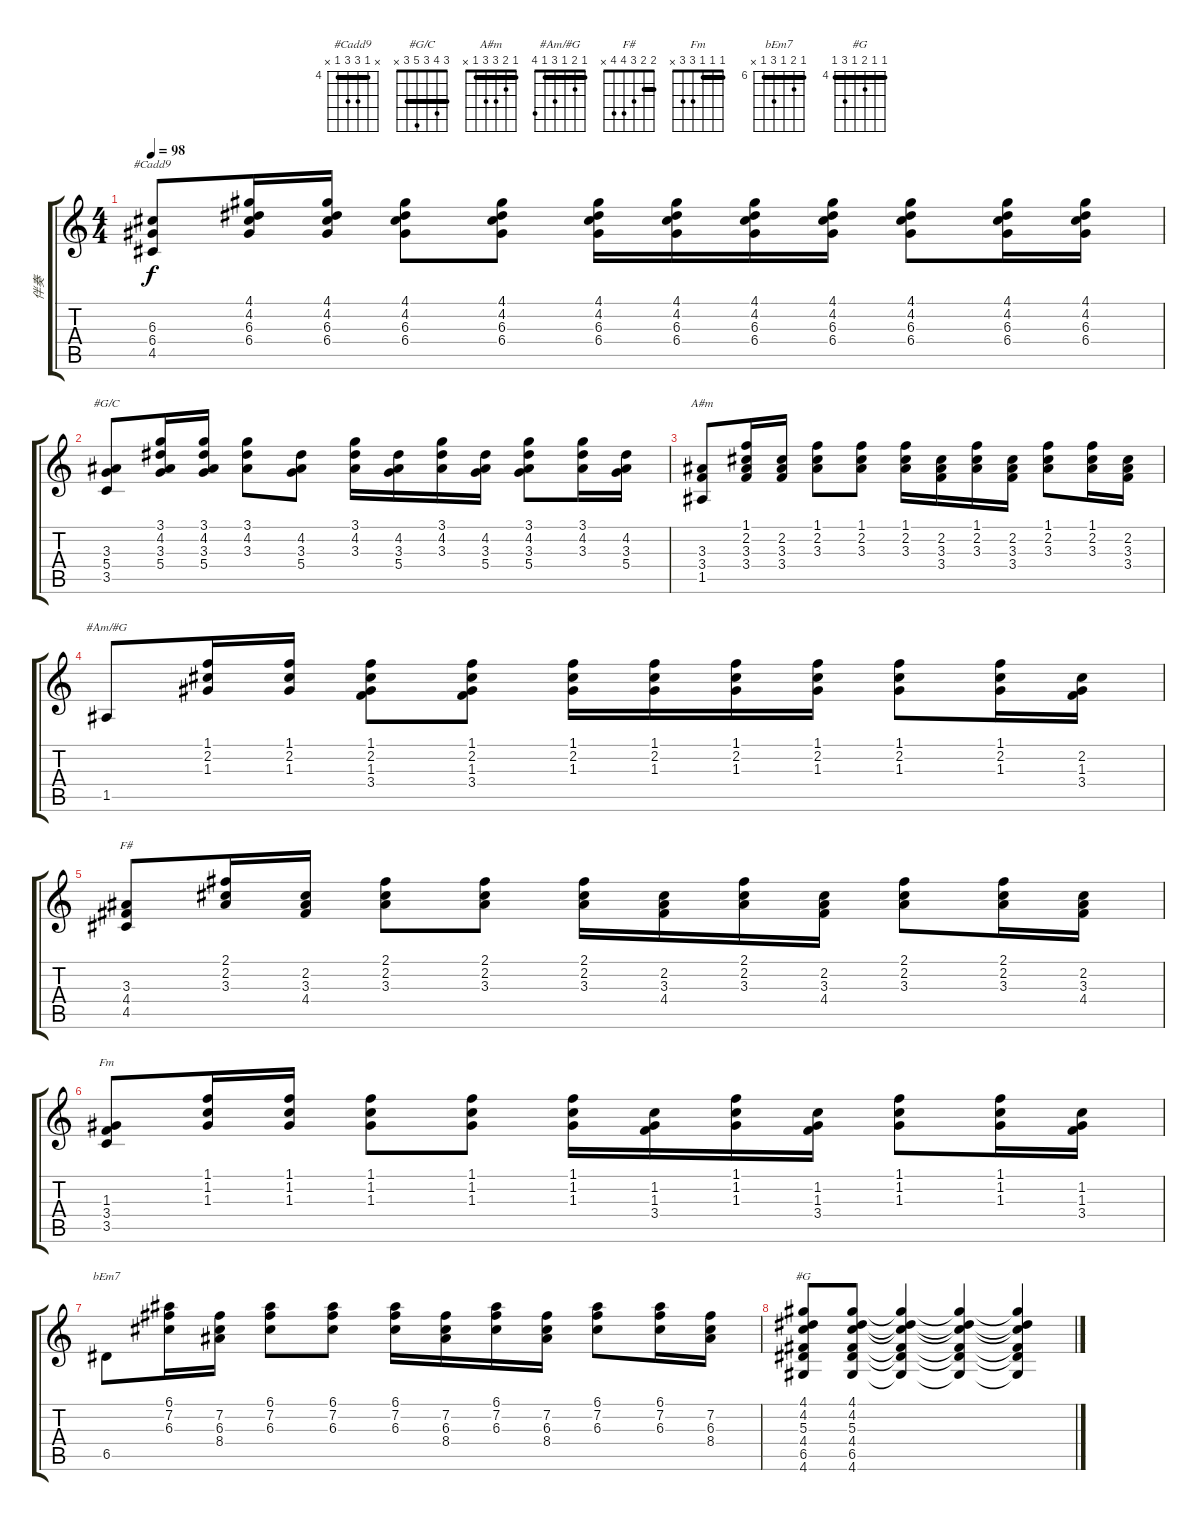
\track ("伴奏" "伴奏") {instrument acousticguitarsteel}
\staff {score tabs}
\tuning (E4 B3 G3 D3 A2 E2) {hide}
\chord ("#Cadd9" x 4 6 6 4 x) {firstfret 4 barre 4}
\chord ("#G/C" 3 4 3 5 3 x) {barre 3}
\chord ("A#m" 1 2 3 3 1 x) {barre 1}
\chord ("#Am/#G" 1 2 1 3 1 4) {barre 1}
\chord ("F#" 2 2 3 4 4 x) {barre 2}
\chord ("Fm" 1 1 1 3 3 x) {barre 1}
\chord ("bEm7" 6 7 6 8 6 x) {firstfret 6 barre 6}
\chord ("#G" 4 4 5 4 6 4) {firstfret 4 barre 4}
\ts (4 4)
\tempo 98
\clef g2
\ks c
(6.3 6.4 4.5).8{ch "#Cadd9" dy f} (4.1 4.2 6.3 6.4).16 (4.1 4.2 6.3 6.4).16 (4.1 4.2 6.3 6.4).8 (4.1 4.2 6.3 6.4).8 (4.1 4.2 6.3 6.4).16 (4.1 4.2 6.3 6.4).16 (4.1 4.2 6.3 6.4).16 (4.1 4.2 6.3 6.4).16 (4.1 4.2 6.3 6.4).8 (4.1 4.2 6.3 6.4).16 (4.1 4.2 6.3 6.4).16 |
(3.3 5.4 3.5).8{ch "#G/C"} (3.1 4.2 3.3 5.4).16 (3.1 4.2 3.3 5.4).16 (3.1 4.2 3.3).8 (4.2 3.3 5.4).8 (3.1 4.2 3.3).16 (4.2 3.3 5.4).16 (3.1 4.2 3.3).16 (4.2 3.3 5.4).16 (3.1 4.2 3.3 5.4).8 (3.1 4.2 3.3).16 (4.2 3.3 5.4).16 |
(3.3 3.4 1.5).8{ch "A#m"} (1.1 2.2 3.3 3.4).16 (2.2 3.3 3.4).16 (1.1 2.2 3.3).8 (1.1 2.2 3.3).8 (1.1 2.2 3.3).16 (2.2 3.3 3.4).16 (1.1 2.2 3.3).16 (2.2 3.3 3.4).16 (1.1 2.2 3.3).8 (1.1 2.2 3.3).16 (2.2 3.3 3.4).16 |
1.5.8{ch "#Am/#G"} (1.1 2.2 1.3).16 (1.1 2.2 1.3).16 (1.1 2.2 1.3 3.4).8 (1.1 2.2 1.3 3.4).8 (1.1 2.2 1.3).16 (1.1 2.2 1.3).16 (1.1 2.2 1.3).16 (1.1 2.2 1.3).16 (1.1 2.2 1.3).8 (1.1 2.2 1.3).16 (2.2 1.3 3.4).16 |
(3.3 4.4 4.5).8{ch "F#"} (2.1 2.2 3.3).16 (2.2 3.3 4.4).16 (2.1 2.2 3.3).8 (2.1 2.2 3.3).8 (2.1 2.2 3.3).16 (2.2 3.3 4.4).16 (2.1 2.2 3.3).16 (2.2 3.3 4.4).16 (2.1 2.2 3.3).8 (2.1 2.2 3.3).16 (2.2 3.3 4.4).16 |
(1.3 3.4 3.5).8{ch "Fm"} (1.1 1.2 1.3).16 (1.1 1.2 1.3).16 (1.1 1.2 1.3).8 (1.1 1.2 1.3).8 (1.1 1.2 1.3).16 (1.2 1.3 3.4).16 (1.1 1.2 1.3).16 (1.2 1.3 3.4).16 (1.1 1.2 1.3).8 (1.1 1.2 1.3).16 (1.2 1.3 3.4).16 |
6.5.8{ch "bEm7"} (6.1 7.2 6.3).16 (7.2 6.3 8.4).16 (6.1 7.2 6.3).8 (6.1 7.2 6.3).8 (6.1 7.2 6.3).16 (7.2 6.3 8.4).16 (6.1 7.2 6.3).16 (7.2 6.3 8.4).16 (6.1 7.2 6.3).8 (6.1 7.2 6.3).16 (7.2 6.3 8.4).16 |
(4.1 4.2 5.3 4.4 6.5 4.6).8{ch "#G"} (4.1 4.2 5.3 4.4 6.5 4.6).8 (4.1{t} 4.2{t} 5.3{t} 4.4{t} 6.5{t} 4.6{t}).4 (4.1{t} 4.2{t} 5.3{t} 4.4{t} 6.5{t} 4.6{t}).4 (4.1{t} 4.2{t} 5.3{t} 4.4{t} 6.5{t} 4.6{t}).4
